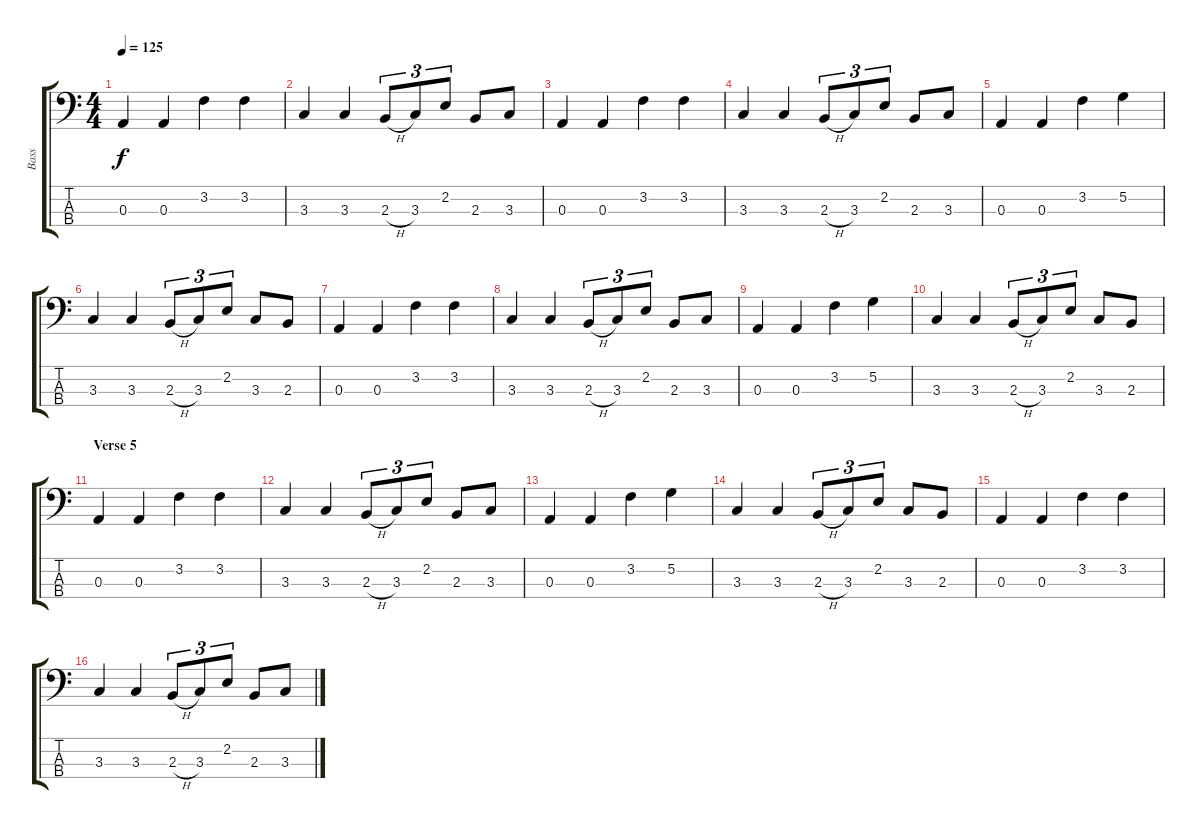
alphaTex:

\track ("Bass" "Bass") {instrument electricbassfinger}
\staff {score tabs}
\tuning (G2 D2 A1 E1) {hide}
\ts (4 4)
\tempo 125
\clef f4
\ks c
0.3.4{dy f} 0.3.4 3.2.4 3.2.4 |
3.3.4 3.3.4 2.3{h}.8{tu (3 2)} 3.3.8{tu (3 2)} 2.2.8{tu (3 2)} 2.3.8 3.3.8 |
0.3.4 0.3.4 3.2.4 3.2.4 |
3.3.4 3.3.4 2.3{h}.8{tu (3 2)} 3.3.8{tu (3 2)} 2.2.8{tu (3 2)} 2.3.8 3.3.8 |
0.3.4 0.3.4 3.2.4 5.2.4 |
3.3.4 3.3.4 2.3{h}.8{tu (3 2)} 3.3.8{tu (3 2)} 2.2.8{tu (3 2)} 3.3.8 2.3.8 |
0.3.4 0.3.4 3.2.4 3.2.4 |
3.3.4 3.3.4 2.3{h}.8{tu (3 2)} 3.3.8{tu (3 2)} 2.2.8{tu (3 2)} 2.3.8 3.3.8 |
0.3.4 0.3.4 3.2.4 5.2.4 |
3.3.4 3.3.4 2.3{h}.8{tu (3 2)} 3.3.8{tu (3 2)} 2.2.8{tu (3 2)} 3.3.8 2.3.8 |
\section ("" "Verse 5")
0.3.4 0.3.4 3.2.4 3.2.4 |
3.3.4 3.3.4 2.3{h}.8{tu (3 2)} 3.3.8{tu (3 2)} 2.2.8{tu (3 2)} 2.3.8 3.3.8 |
0.3.4 0.3.4 3.2.4 5.2.4 |
3.3.4 3.3.4 2.3{h}.8{tu (3 2)} 3.3.8{tu (3 2)} 2.2.8{tu (3 2)} 3.3.8 2.3.8 |
0.3.4 0.3.4 3.2.4 3.2.4 |
3.3.4 3.3.4 2.3{h}.8{tu (3 2)} 3.3.8{tu (3 2)} 2.2.8{tu (3 2)} 2.3.8 3.3.8
